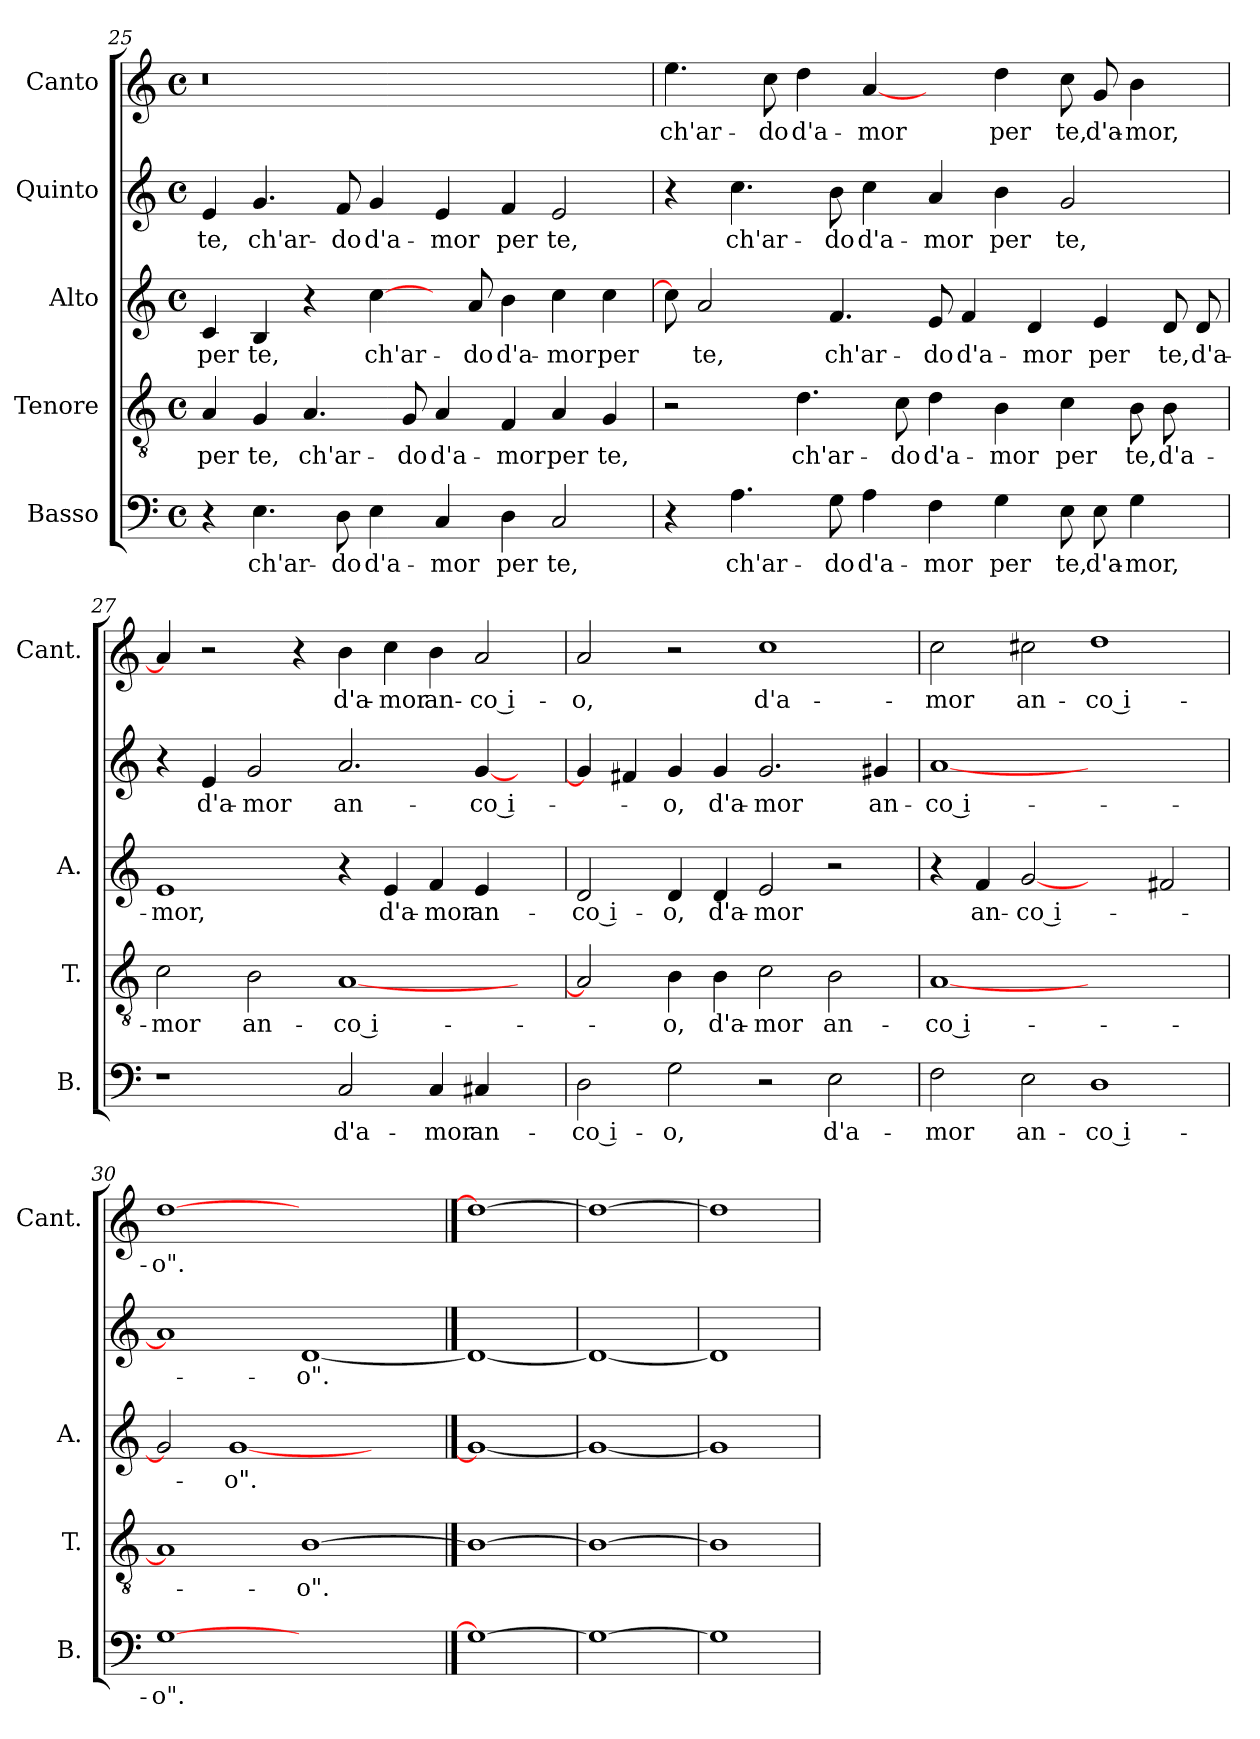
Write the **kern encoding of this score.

**kern	**text	**kern	**text	**kern	**text	**kern	**text	**kern	**text
*part5	*part5	*part4	*part4	*part3	*part3	*part2	*part2	*part1	*part1
*staff5	*staff5	*staff4	*staff4	*staff3	*staff3	*staff2	*staff2	*staff1	*staff1
*I"Basso	*	*I"Tenore	*	*I"Alto	*	*I"Quinto	*	*I"Canto	*
*I'B.	*	*I'T.	*	*I'A.	*	*	*	*I'Cant.	*
*clefF4	*	*clefGv2	*	*clefG2	*	*clefG2	*	*clefG2	*
*k[]	*	*k[]	*	*k[]	*	*k[]	*	*k[]	*
*C:	*	*C:	*	*C:	*	*C:	*	*C:	*
*M4/4	*	*M4/4	*	*M4/4	*	*M4/4	*	*M4/4	*
*met(c)	*	*met(c)	*	*met(c)	*	*met(c)	*	*met(c)	*
=25	=25	=25	=25	=25	=25	=25	=25	=25	=25
!	!	!	!	!	!	!	!	!LO:N:vis=0	!
4r	.	4A/	per	4c/	per	4e/	te,	1r	.
4.E\	ch'ar-	4G/	te,	4B/	te,	4.g/	ch'ar-	.	.
.	.	4.A/	ch'ar-	4r	.	.	.	.	.
8D\	-do	.	.	.	.	8f/	-do	.	.
4E\	d'a-	.	.	[4cc\	ch'ar-	4g/	d'a-	.	.
.	.	8G/	-do	.	.	.	.	.	.
4C/	-mor	4A/	d'a-	8ryy	.	4e/	-mor	1ryy	.
.	.	.	.	8a/	-do	.	.	.	.
4D\	per	4F/	-mor	4b\	d'a-	4f/	per	.	.
2C/	te,	4A/	per	4cc\	-mor	2e/	te,	.	.
.	.	4G/	te,	4cc\	per	.	.	.	.
=26	=26	=26	=26	=26	=26	=26	=26	=26	=26
4r	.	2r	.	8cc\]	.	4r	.	4.ee\	ch'ar-
.	.	.	.	2a/	te,	.	.	.	.
4.A\	ch'ar-	.	.	.	.	4.cc\	ch'ar-	.	.
.	.	.	.	.	.	.	.	8cc\	-do
.	.	4.d\	ch'ar-	.	.	.	.	4dd\	d'a-
8G\	-do	.	.	4.f/	ch'ar-	8b\	-do	.	.
4A\	d'a-	.	.	.	.	4cc\	d'a-	[4a/	-mor
.	.	8c\	-do	.	.	.	.	.	.
4F\	-mor	4d\	d'a-	8e/	-do	4a/	-mor	4ryy	.
.	.	.	.	4f/	d'a-	.	.	.	.
4G\	per	4B\	-mor	.	.	4b\	per	4dd\	per
.	.	.	.	4d/	-mor	.	.	.	.
8E\	te,	4c\	per	.	.	2g/	te,	8cc\	te,
8E\	d'a-	.	.	4e/	per	.	.	8g/	d'a-
4G\	-mor,	8B\	te,	.	.	.	.	4b\	-mor,
.	.	8B\	d'a-	8d/	te,	.	.	.	.
8ryy	.	8ryy	.	8d/	d'a-	8ryy	.	8ryy	.
=27	=27	=27	=27	=27	=27	=27	=27	=27	=27
1r	.	2c\	-mor	1e/	-mor,	4r	.	4a/]	.
.	.	.	.	.	.	4e/	d'a-	2r	.
.	.	2B\	an-	.	.	2g/	-mor	.	.
.	.	.	.	.	.	.	.	4r	.
2C/	d'a-	[1A/	-co i-	4r	.	2.a/	an-	4b\	d'a-
.	.	.	.	4e/	d'a-	.	.	4cc\	-mor
4C/	-mor	.	.	4f/	-mor	.	.	4b\	an-
4C#X/	an-	.	.	4e/	an-	[4g/	-co i-	2a/	-co i-
4ryy	.	4ryy	.	4ryy	.	4ryy	.	.	.
=28	=28	=28	=28	=28	=28	=28	=28	=28	=28
2D\	-co i-	2A/]	.	2d/	-co i-	4g/]	.	2a/	-o,
.	.	.	.	.	.	4f#X/	.	.	.
2G\	-o,	4B\	-o,	4d/	-o,	4g/	-o,	2r	.
.	.	4B\	d'a-	4d/	d'a-	4g/	d'a-	.	.
2r	.	2c\	-mor	2e/	-mor	2.g/	-mor	1cc\	d'a-
2E\	d'a-	2B\	an-	2r	.	.	.	.	.
.	.	.	.	.	.	4g#X/	an-	.	.
=29	=29	=29	=29	=29	=29	=29	=29	=29	=29
2F\	-mor	[1A/	-co i-	4r	.	[1a/	-co i-	2cc\	-mor
.	.	.	.	4f/	an-	.	.	.	.
2E\	an-	.	.	[2g/	-co i-	.	.	2cc#X\	an-
1D\	-co i-	1ryy	.	2ryy	.	1ryy	.	1dd\	-co i-
.	.	.	.	2f#X/	.	.	.	.	.
=30	=30	=30	=30	=30	=30	=30	=30	=30	=30
[1G\	-o".	1A/]	.	2g/]	.	1a/]	.	[1dd\	-o".
.	.	.	.	[1g/	-o".	.	.	.	.
1ryy	.	[1B\	-o".	.	.	[1d/	-o".	1ryy	.
.	.	.	.	2ryy	.	.	.	.	.
==31	==31	==31	==31	==31	==31	==31	==31	==31	==31
1G\_	.	1B\_	.	1g/_	.	1d/_	.	1dd\_	.
=32	=32	=32	=32	=32	=32	=32	=32	=32	=32
1G\_	.	1B\_	.	1g/_	.	1d/_	.	1dd\_	.
=33	=33	=33	=33	=33	=33	=33	=33	=33	=33
1G\]	.	1B\]	.	1g/]	.	1d/]	.	1dd\]	.
=	=	=	=	=	=	=	=	=	=
*-	*-	*-	*-	*-	*-	*-	*-	*-	*-
